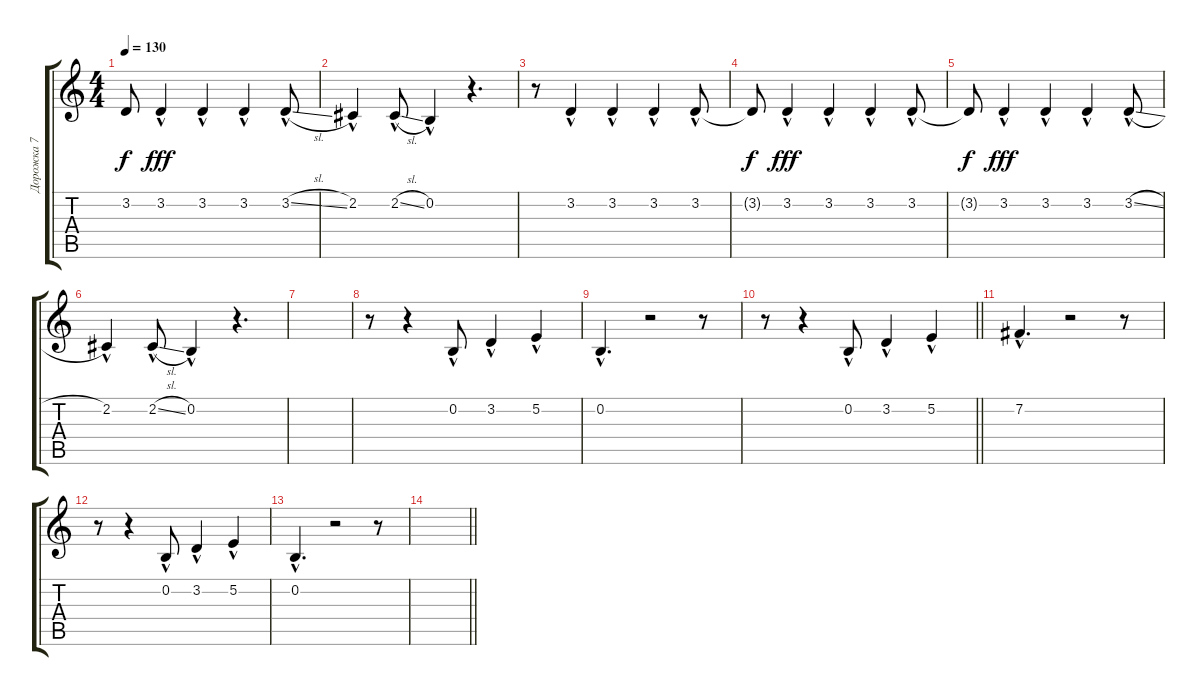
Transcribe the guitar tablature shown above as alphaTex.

\track ("Дорожка 7" "Дорожка 7") {instrument lead8bassandlead}
\staff {score tabs}
\tuning (E4 B3 G3 D3 A2 E2) {hide}
\ts (4 4)
\tempo 130
\clef g2
\ks c
3.2{t}.8{dy f} 3.2{hac}.4{dy fff} 3.2{hac}.4 3.2{hac}.4 3.2{sl hac}.8 |
2.2{hac}.4 2.2{sl hac}.8 0.2{hac}.4 r.4{d} |
r.8 3.2{hac}.4 3.2{hac}.4 3.2{hac}.4 3.2{hac}.8 |
3.2{t}.8{dy f} 3.2{hac}.4{dy fff} 3.2{hac}.4 3.2{hac}.4 3.2{hac}.8 |
3.2{t}.8{dy f} 3.2{hac}.4{dy fff} 3.2{hac}.4 3.2{hac}.4 3.2{sl hac}.8 |
2.2{hac}.4 2.2{sl hac}.8 0.2{hac}.4 r.4{d} |
|
r.8 r.4 0.2{hac}.8 3.2{hac}.4 5.2{hac}.4 |
0.2{hac}.4{d} r.2 r.8 |
\barLineRight lightlight
r.8 r.4 0.2{hac}.8 3.2{hac}.4 5.2{hac}.4 |
7.2{hac}.4{d} r.2 r.8 |
r.8 r.4 0.2{hac}.8 3.2{hac}.4 5.2{hac}.4 |
0.2{hac}.4{d} r.2 r.8 |
\barLineRight lightlight
